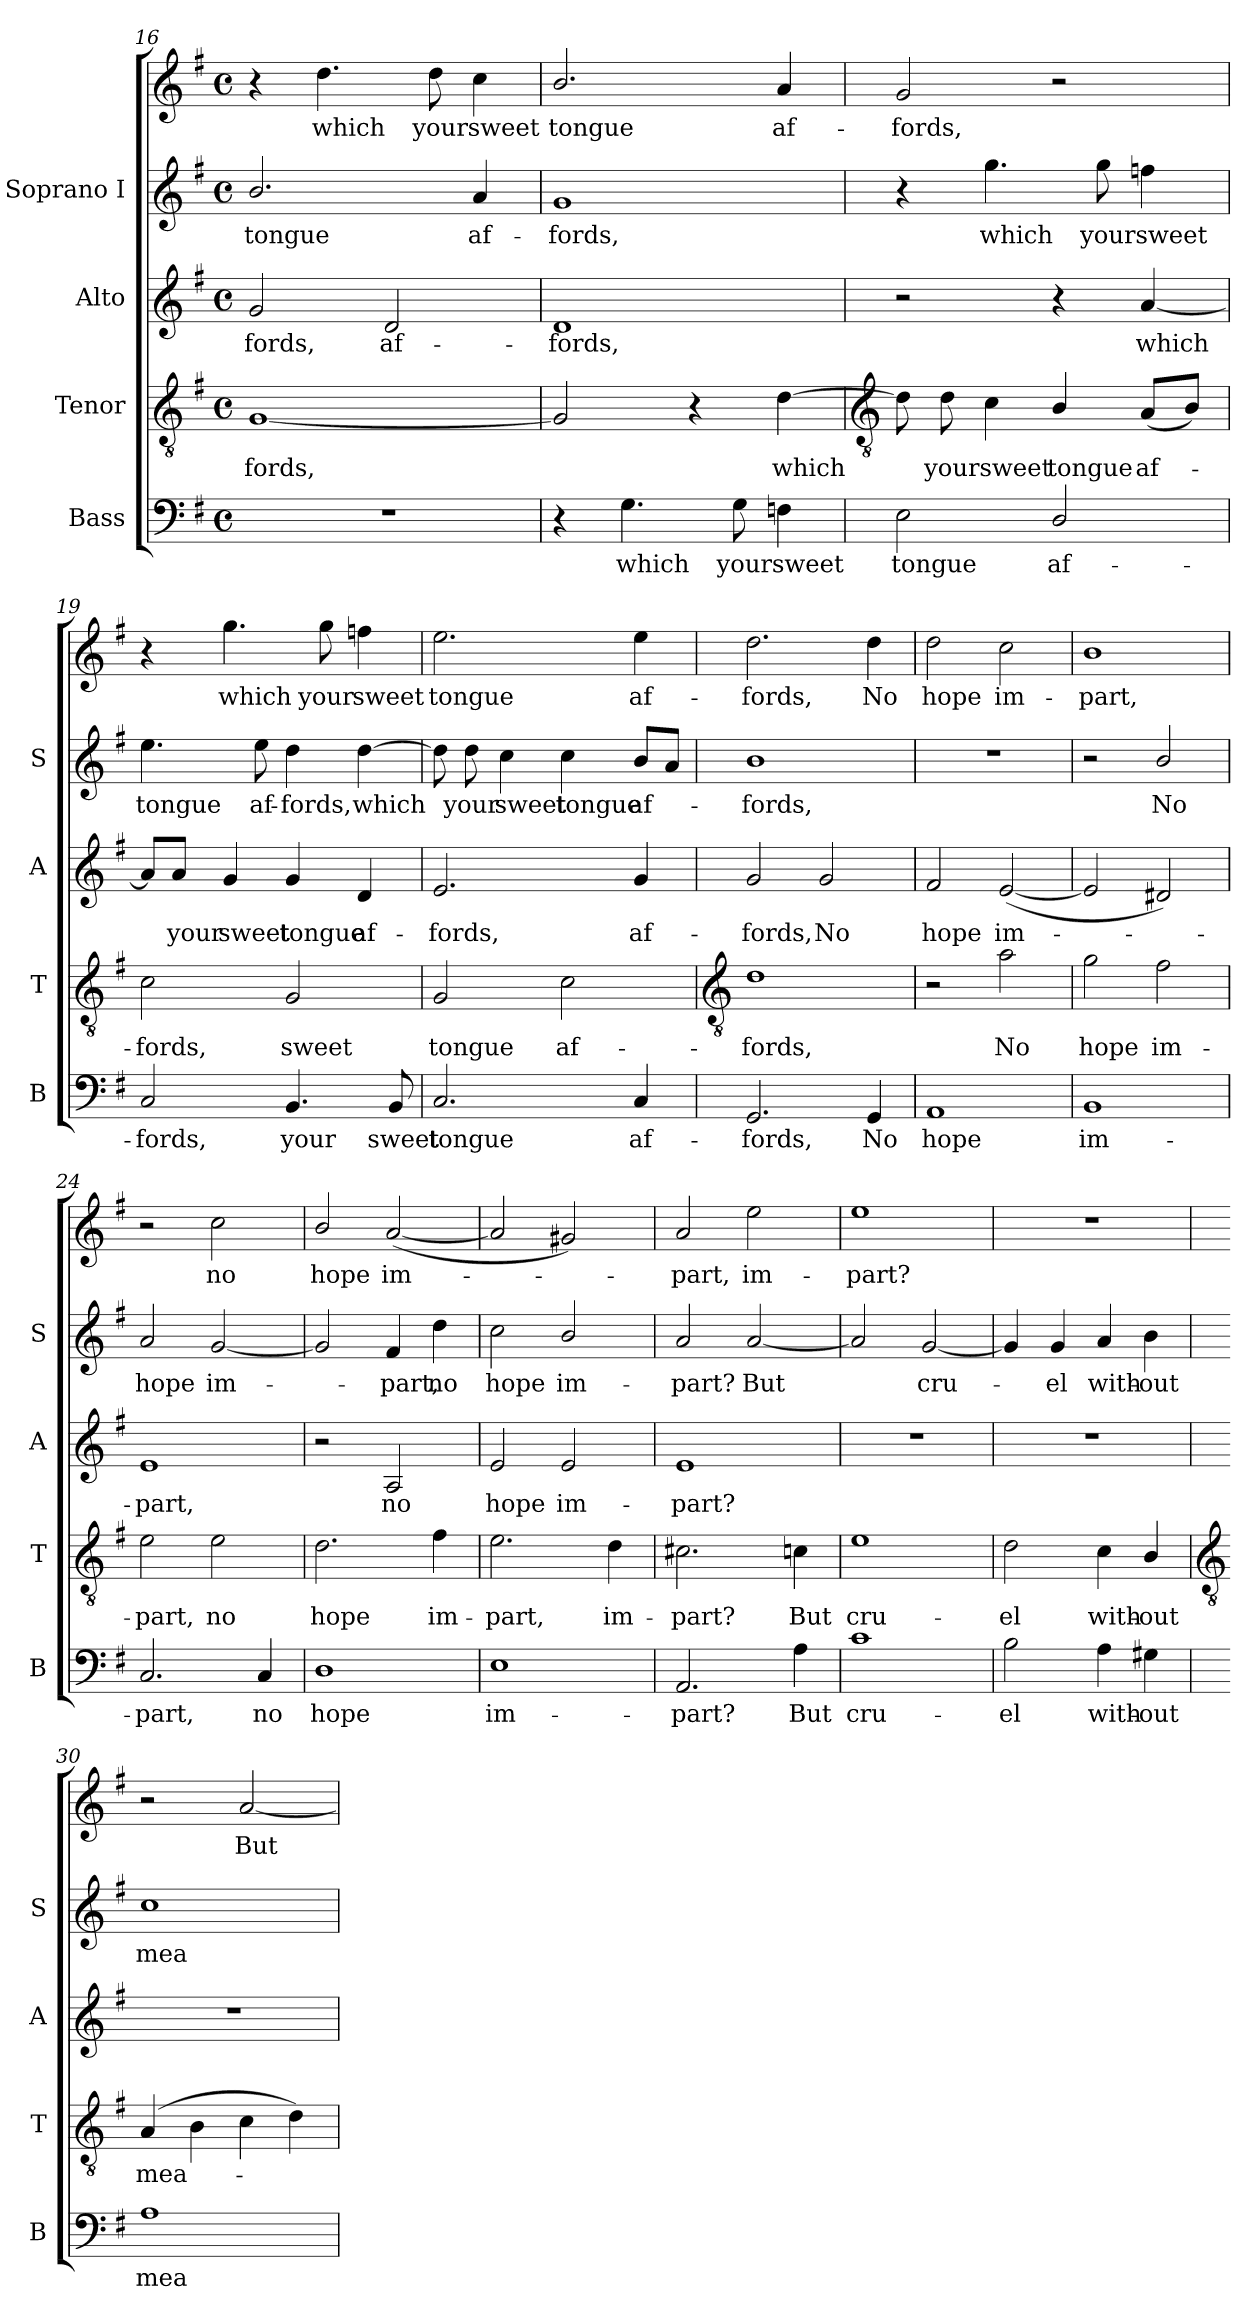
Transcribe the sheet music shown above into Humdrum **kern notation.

**kern	**text	**kern	**text	**kern	**text	**kern	**text	**kern	**text
*part4	*part4	*part3	*part3	*part2	*part2	*part1	*part1	*part1	*part1
*staff5	*staff5	*staff4	*staff4	*staff3	*staff3	*staff2	*staff2	*staff1	*staff1
*I"Bass	*	*I"Tenor	*	*I"Alto	*	*I"Soprano I	*	*	*
*I'B	*	*I'T	*	*I'A	*	*I'S	*	*	*
*clefF4	*	*clefGv2	*	*clefG2	*	*clefG2	*	*clefG2	*
*k[f#]	*	*k[f#]	*	*k[f#]	*	*k[f#]	*	*k[f#]	*
*G:	*	*G:	*	*G:	*	*G:	*	*G:	*
*M4/4	*	*M4/4	*	*M4/4	*	*M4/4	*	*M4/4	*
*met(c)	*	*met(c)	*	*met(c)	*	*met(c)	*	*met(c)	*
=16	=16	=16	=16	=16	=16	=16	=16	=16	=16
!	!	!	!LO:LY:b	!	!LO:LY:b	!	!LO:LY:b	!	!
1r	.	[1G	-fords,	2g	fords,	2.b/	tongue	4r	.
!	!	!	!	!	!	!	!	!	!LO:LY:b
.	.	.	.	.	.	.	.	4.dd	which
!	!	!	!	!	!LO:LY:b	!	!	!	!
.	.	.	.	2d	af-	.	.	.	.
!	!	!	!	!	!	!	!	!	!LO:LY:b
.	.	.	.	.	.	.	.	8dd	your
!	!	!	!	!	!	!	!LO:LY:b	!	!LO:LY:b
.	.	.	.	.	.	4a	af-	4cc	sweet
=17	=17	=17	=17	=17	=17	=17	=17	=17	=17
!	!	!	!	!	!LO:LY:b	!	!LO:LY:b	!	!LO:LY:b
4r	.	2G]	.	1d	-fords,	1g	-fords,	2.b/	-tongue
!	!LO:LY:b	!	!	!	!	!	!	!	!
4.G	which	.	.	.	.	.	.	.	.
.	.	4r	.	.	.	.	.	.	.
!	!LO:LY:b	!	!	!	!	!	!	!	!
8G	your	.	.	.	.	.	.	.	.
!	!LO:LY:b	!	!LO:LY:b	!	!	!	!	!	!LO:LY:b
4Fn	sweet	[4d	which	.	.	.	.	4a	af-
!!LO:LB:g=z
=18	=18	=18	=18	=18	=18	=18	=18	=18	=18
*	*	*clefGv2	*	*	*	*	*	*	*
!	!LO:LY:b	!	!	!	!	!	!	!	!LO:LY:b
2E	tongue	8d]	.	2r	.	4r	.	2g	fords,
!	!	!	!LO:LY:b	!	!	!	!	!	!
.	.	8d	your	.	.	.	.	.	.
!	!	!	!LO:LY:b	!	!	!	!LO:LY:b	!	!
.	.	4c	sweet	.	.	4.gg	which	.	.
!	!LO:LY:b	!	!LO:LY:b	!	!	!	!	!	!
2D/	af-	4B/	tongue	4r	.	.	.	2r	.
!	!	!	!	!	!	!	!LO:LY:b	!	!
.	.	.	.	.	.	8gg	your	.	.
!	!	!	!LO:LY:b	!	!LO:LY:b	!	!LO:LY:b	!	!
.	.	(<8AL	af-	[4a	which	4ffn	sweet	.	.
.	.	8BJ)	.	.	.	.	.	.	.
=19	=19	=19	=19	=19	=19	=19	=19	=19	=19
!	!LO:LY:b	!	!LO:LY:b	!	!	!	!LO:LY:b	!	!
2C	-fords,	2c	fords,	8a/L]	.	4.ee	tongue	4r	.
!	!	!	!	!	!LO:LY:b	!	!	!	!
.	.	.	.	8a/J	your	.	.	.	.
!	!	!	!	!	!LO:LY:b	!	!	!	!LO:LY:b
.	.	.	.	4g	sweet	.	.	4.gg	which
!	!	!	!	!	!	!	!LO:LY:b	!	!
.	.	.	.	.	.	8ee	af-	.	.
!	!LO:LY:b	!	!LO:LY:b	!	!LO:LY:b	!	!LO:LY:b	!	!
4.BB	your	2G	sweet	4g	tongue	4dd	-fords,	.	.
!	!	!	!	!	!	!	!	!	!LO:LY:b
.	.	.	.	.	.	.	.	8gg	your
!	!	!	!	!	!LO:LY:b	!	!LO:LY:b	!	!LO:LY:b
.	.	.	.	4d	af-	[4dd	which	4ffn	sweet
!	!LO:LY:b	!	!	!	!	!	!	!	!
8BB	sweet	.	.	.	.	.	.	.	.
=20	=20	=20	=20	=20	=20	=20	=20	=20	=20
!	!LO:LY:b	!	!LO:LY:b	!	!LO:LY:b	!	!	!	!LO:LY:b
2.C	tongue	2G	tongue	2.e	-fords,	8dd]	.	2.ee	tongue
!	!	!	!	!	!	!	!LO:LY:b	!	!
.	.	.	.	.	.	8dd	-your	.	.
!	!	!	!	!	!	!	!LO:LY:b	!	!
.	.	.	.	.	.	4cc	sweet	.	.
!	!	!	!LO:LY:b	!	!	!	!LO:LY:b	!	!
.	.	2c	af-	.	.	4cc	tongue	.	.
!	!LO:LY:b	!	!	!	!LO:LY:b	!	!LO:LY:b	!	!LO:LY:b
4C	af-	.	.	4g	af-	8bL	af-	4ee	af-
.	.	.	.	.	.	8aJ	.	.	.
!!LO:LB:g=z
=21	=21	=21	=21	=21	=21	=21	=21	=21	=21
*	*	*clefGv2	*	*	*	*	*	*	*
!	!LO:LY:b	!	!LO:LY:b	!	!LO:LY:b	!	!LO:LY:b	!	!LO:LY:b
2.GG	-fords,	1d	-fords,	2g	-fords,	1b	fords,	2.dd	fords,
!	!	!	!	!	!LO:LY:b	!	!	!	!
.	.	.	.	2g	No	.	.	.	.
!	!LO:LY:b	!	!	!	!	!	!	!	!LO:LY:b
4GG	No	.	.	.	.	.	.	4dd	No
=22	=22	=22	=22	=22	=22	=22	=22	=22	=22
!	!LO:LY:b	!	!	!	!LO:LY:b	!	!	!	!LO:LY:b
1AA	hope	2r	.	2f#	hope	1r	.	2dd	hope
!	!	!	!LO:LY:b	!	!LO:LY:b	!	!	!	!LO:LY:b
.	.	2a	No	(<[2e	im-	.	.	2cc	im-
=23	=23	=23	=23	=23	=23	=23	=23	=23	=23
!	!LO:LY:b	!	!LO:LY:b	!	!	!	!	!	!LO:LY:b
1BB	im-	2g	hope	2e]	.	2r	.	1b	-part,
!	!	!	!LO:LY:b	!	!	!	!LO:LY:b	!	!
.	.	2f#	im-	2d#X)	.	2b/	No	.	.
=24	=24	=24	=24	=24	=24	=24	=24	=24	=24
!	!LO:LY:b	!	!LO:LY:b	!	!LO:LY:b	!	!LO:LY:b	!	!
2.C	-part,	2e	-part,	1e	part,	2a	hope	2r	.
!	!	!	!LO:LY:b	!	!	!	!LO:LY:b	!	!LO:LY:b
.	.	2e	no	.	.	[2g	im-	2cc	no
!	!LO:LY:b	!	!	!	!	!	!	!	!
4C	no	.	.	.	.	.	.	.	.
=25	=25	=25	=25	=25	=25	=25	=25	=25	=25
!	!LO:LY:b	!	!LO:LY:b	!	!	!	!	!	!LO:LY:b
1D	hope	2.d	hope	2r	.	2g]	.	2b/	hope
!	!	!	!	!	!LO:LY:b	!	!LO:LY:b	!	!LO:LY:b
.	.	.	.	2A	no	4f#	part,	(<[2a	im-
!	!	!	!LO:LY:b	!	!	!	!LO:LY:b	!	!
.	.	4f#	im-	.	.	4dd	no	.	.
=26	=26	=26	=26	=26	=26	=26	=26	=26	=26
!	!LO:LY:b	!	!LO:LY:b	!	!LO:LY:b	!	!LO:LY:b	!	!
1E	im-	2.e	-part,	2e	hope	2cc	hope	2a]	.
!	!	!	!	!	!LO:LY:b	!	!LO:LY:b	!	!
.	.	.	.	2e	im-	2b/	im-	2g#X)	.
!	!	!	!LO:LY:b	!	!	!	!	!	!
.	.	4d	im-	.	.	.	.	.	.
=27	=27	=27	=27	=27	=27	=27	=27	=27	=27
!	!LO:LY:b	!	!LO:LY:b	!	!LO:LY:b	!	!LO:LY:b	!	!LO:LY:b
2.AA	-part?	2.c#X	-part?	1e	-part?	2a	-part?	2a	-part,
!	!	!	!	!	!	!	!LO:LY:b	!	!LO:LY:b
.	.	.	.	.	.	[2a	But	2ee	im-
!	!LO:LY:b	!	!LO:LY:b	!	!	!	!	!	!
4A	But	4cn	But	.	.	.	.	.	.
=28	=28	=28	=28	=28	=28	=28	=28	=28	=28
!	!LO:LY:b	!	!LO:LY:b	!	!	!	!	!	!LO:LY:b
1c	cru-	1e	cru-	1r	.	2a]	.	1ee	part?
!	!	!	!	!	!	!	!LO:LY:b	!	!
.	.	.	.	.	.	[2g	cru-	.	.
=29	=29	=29	=29	=29	=29	=29	=29	=29	=29
!	!LO:LY:b	!	!LO:LY:b	!	!	!	!	!	!
2B	-el	2d	-el	1r	.	4g]	.	1r	.
!	!	!	!	!	!	!	!LO:LY:b	!	!
.	.	.	.	.	.	4g	el	.	.
!	!LO:LY:b	!	!LO:LY:b	!	!	!	!LO:LY:b	!	!
4A	with-	4c	with-	.	.	4a	with-	.	.
!	!LO:LY:b	!	!LO:LY:b	!	!	!	!LO:LY:b	!	!
4G#X	-out	4B/	-out	.	.	4b	-out	.	.
!!LO:LB:g=z
=30	=30	=30	=30	=30	=30	=30	=30	=30	=30
*	*	*clefGv2	*	*	*	*	*	*	*
!	!LO:LY:b	!	!LO:LY:b	!	!	!	!LO:LY:b	!	!
1A	mea-	(>4A	mea-	1r	.	1cc	mea-	2r	.
.	.	4B	.	.	.	.	.	.	.
!	!	!	!	!	!	!	!	!	!LO:LY:b
.	.	4c	.	.	.	.	.	[2a	But
.	.	4d)	.	.	.	.	.	.	.
=	=	=	=	=	=	=	=	=	=
*-	*-	*-	*-	*-	*-	*-	*-	*-	*-
